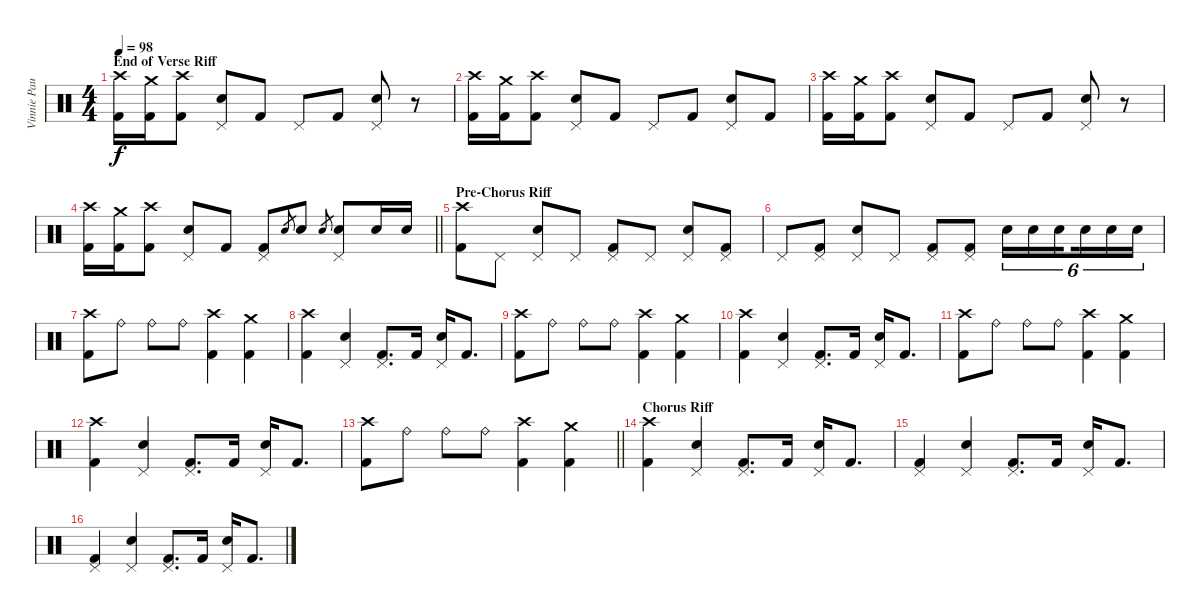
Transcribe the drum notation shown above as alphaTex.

\track ("Vinnie Paul" "Vinnie Pau") {instrument percussion}
\staff {score}
\articulation defaults
\ts (4 4)
\section ("" "End of Verse Riff")
\tempo 98
\clef neutral
\ks c
("Crash high (hit)" "Kick (hit) 2").16{dy f} ("Crash medium (hit)" "Kick (hit) 2").16 ("Crash high (hit)" "Kick (hit) 2").8 ("Pedal Hi-Hat (hit)" "Electric Snare (hit)").8 "Kick (hit) 2".8 "Pedal Hi-Hat (hit)".8 "Kick (hit) 2".8 ("Pedal Hi-Hat (hit)" "Electric Snare (hit)").8 r.8 |
("Crash high (hit)" "Kick (hit) 2").16 ("Crash medium (hit)" "Kick (hit) 2").16 ("Crash high (hit)" "Kick (hit) 2").8 ("Pedal Hi-Hat (hit)" "Electric Snare (hit)").8 "Kick (hit) 2".8 "Pedal Hi-Hat (hit)".8 "Kick (hit) 2".8 ("Pedal Hi-Hat (hit)" "Electric Snare (hit)").8 "Kick (hit) 2".8 |
("Crash high (hit)" "Kick (hit) 2").16 ("Crash medium (hit)" "Kick (hit) 2").16 ("Crash high (hit)" "Kick (hit) 2").8 ("Pedal Hi-Hat (hit)" "Electric Snare (hit)").8 "Kick (hit) 2".8 "Pedal Hi-Hat (hit)".8 "Kick (hit) 2".8 ("Pedal Hi-Hat (hit)" "Electric Snare (hit)").8 r.8 |
\barLineRight lightlight
("Crash high (hit)" "Kick (hit) 2").16 ("Crash medium (hit)" "Kick (hit) 2").16 ("Crash high (hit)" "Kick (hit) 2").8 ("Pedal Hi-Hat (hit)" "Electric Snare (hit)").8 "Kick (hit) 2".8 ("Pedal Hi-Hat (hit)" "Kick (hit) 2").8 "Electric Snare (hit)".8{gr} "Electric Snare (hit)".8 "Electric Snare (hit)".8{gr} ("Pedal Hi-Hat (hit)" "Electric Snare (hit)").8 "Electric Snare (hit)".16 "Electric Snare (hit)".16 |
\section ("" "Pre-Chorus Riff")
("Crash high (hit)" "Kick (hit) 2").8 "Pedal Hi-Hat (hit)".8 ("Pedal Hi-Hat (hit)" "Electric Snare (hit)").8 "Pedal Hi-Hat (hit)".8 ("Pedal Hi-Hat (hit)" "Kick (hit) 2").8 "Pedal Hi-Hat (hit)".8 ("Pedal Hi-Hat (hit)" "Electric Snare (hit)").8 ("Pedal Hi-Hat (hit)" "Kick (hit) 2").8 |
"Pedal Hi-Hat (hit)".8 ("Pedal Hi-Hat (hit)" "Kick (hit) 2").8 ("Pedal Hi-Hat (hit)" "Electric Snare (hit)").8 "Pedal Hi-Hat (hit)".8 ("Pedal Hi-Hat (hit)" "Kick (hit) 2").8 ("Pedal Hi-Hat (hit)" "Kick (hit) 2").8 "Electric Snare (hit)".16{tu (6 4)} "Electric Snare (hit)".16{tu (6 4)} "Electric Snare (hit)".16{tu (6 4) beam splitsecondary} "Electric Snare (hit)".16{tu (6 4)} "Electric Snare (hit)".16{tu (6 4)} "Electric Snare (hit)".16{tu (6 4)} |
("Crash high (hit)" "Kick (hit) 2").8 "Ride (bell)".8 "Ride (bell)".8 "Ride (bell)".8 ("Crash high (hit)" "Kick (hit) 2").4 ("Crash medium (hit)" "Kick (hit) 2").4 |
("Crash high (hit)" "Kick (hit) 2").4 ("Pedal Hi-Hat (hit)" "Electric Snare (hit)").4 ("Pedal Hi-Hat (hit)" "Kick (hit) 2").8{d} "Kick (hit) 2".16 ("Pedal Hi-Hat (hit)" "Electric Snare (hit)").16 "Kick (hit) 2".8{d} |
("Crash high (hit)" "Kick (hit) 2").8 "Ride (bell)".8 "Ride (bell)".8 "Ride (bell)".8 ("Crash high (hit)" "Kick (hit) 2").4 ("Crash medium (hit)" "Kick (hit) 2").4 |
("Crash high (hit)" "Kick (hit) 2").4 ("Pedal Hi-Hat (hit)" "Electric Snare (hit)").4 ("Pedal Hi-Hat (hit)" "Kick (hit) 2").8{d} "Kick (hit) 2".16 ("Pedal Hi-Hat (hit)" "Electric Snare (hit)").16 "Kick (hit) 2".8{d} |
("Crash high (hit)" "Kick (hit) 2").8 "Ride (bell)".8 "Ride (bell)".8 "Ride (bell)".8 ("Crash high (hit)" "Kick (hit) 2").4 ("Crash medium (hit)" "Kick (hit) 2").4 |
("Crash high (hit)" "Kick (hit) 2").4 ("Pedal Hi-Hat (hit)" "Electric Snare (hit)").4 ("Pedal Hi-Hat (hit)" "Kick (hit) 2").8{d} "Kick (hit) 2".16 ("Pedal Hi-Hat (hit)" "Electric Snare (hit)").16 "Kick (hit) 2".8{d} |
\barLineRight lightlight
("Crash high (hit)" "Kick (hit) 2").8 "Ride (bell)".8 "Ride (bell)".8 "Ride (bell)".8 ("Crash high (hit)" "Kick (hit) 2").4 ("Crash medium (hit)" "Kick (hit) 2").4 |
\section ("" "Chorus Riff")
("Crash high (hit)" "Kick (hit) 2").4 ("Pedal Hi-Hat (hit)" "Electric Snare (hit)").4 ("Pedal Hi-Hat (hit)" "Kick (hit) 2").8{d} "Kick (hit) 2".16 ("Pedal Hi-Hat (hit)" "Electric Snare (hit)").16 "Kick (hit) 2".8{d} |
("Pedal Hi-Hat (hit)" "Kick (hit) 2").4 ("Pedal Hi-Hat (hit)" "Electric Snare (hit)").4 ("Pedal Hi-Hat (hit)" "Kick (hit) 2").8{d} "Kick (hit) 2".16 ("Pedal Hi-Hat (hit)" "Electric Snare (hit)").16 "Kick (hit) 2".8{d} |
("Pedal Hi-Hat (hit)" "Kick (hit) 2").4 ("Pedal Hi-Hat (hit)" "Electric Snare (hit)").4 ("Pedal Hi-Hat (hit)" "Kick (hit) 2").8{d} "Kick (hit) 2".16 ("Pedal Hi-Hat (hit)" "Electric Snare (hit)").16 "Kick (hit) 2".8{d}
